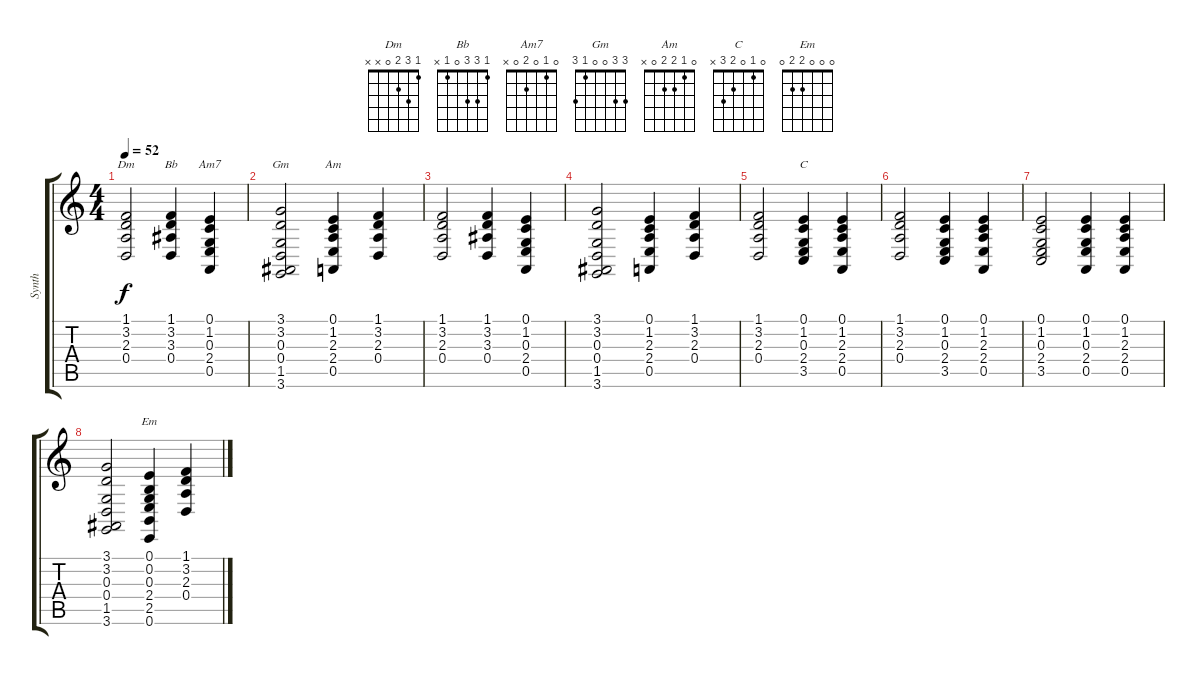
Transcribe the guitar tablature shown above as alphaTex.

\track ("Synth" "Synth") {instrument choiraahs}
\staff {score tabs}
\tuning (E4 B3 G3 D3 A2 E2) {hide}
\chord ("Dm" 1 3 2 0 x x)
\chord ("Bb" 1 3 3 0 1 x)
\chord ("Am7" 0 1 0 2 0 x)
\chord ("Gm" 3 3 0 0 1 3)
\chord ("Am" 0 1 2 2 0 x)
\chord ("C" 0 1 0 2 3 x)
\chord ("Em" 0 0 0 2 2 0)
\ts (4 4)
\tempo 52
\clef g2
\ks c
(1.1 3.2 2.3 0.4).2{ch "Dm" dy f instrument choiraahs} (1.1 3.2 3.3 0.4).4{ch "Bb"} (0.1 1.2 0.3 2.4 0.5).4{ch "Am7"} |
(3.1 3.2 0.3 0.4 1.5 3.6).2{ch "Gm"} (0.1 1.2 2.3 2.4 0.5).4{ch "Am"} (1.1 3.2 2.3 0.4).4 |
(1.1 3.2 2.3 0.4).2 (1.1 3.2 3.3 0.4).4 (0.1 1.2 0.3 2.4 0.5).4 |
(3.1 3.2 0.3 0.4 1.5 3.6).2 (0.1 1.2 2.3 2.4 0.5).4 (1.1 3.2 2.3 0.4).4 |
(1.1 3.2 2.3 0.4).2 (0.1 1.2 0.3 2.4 3.5).4{ch "C"} (0.1 1.2 2.3 2.4 0.5).4 |
(1.1 3.2 2.3 0.4).2 (0.1 1.2 0.3 2.4 3.5).4 (0.1 1.2 2.3 2.4 0.5).4 |
(0.1 1.2 0.3 2.4 3.5).2 (0.1 1.2 0.3 2.4 0.5).4 (0.1 1.2 2.3 2.4 0.5).4 |
(3.1 3.2 0.3 0.4 1.5 3.6).2 (0.1 0.2 0.3 2.4 2.5 0.6).4{ch "Em"} (1.1 3.2 2.3 0.4).4
